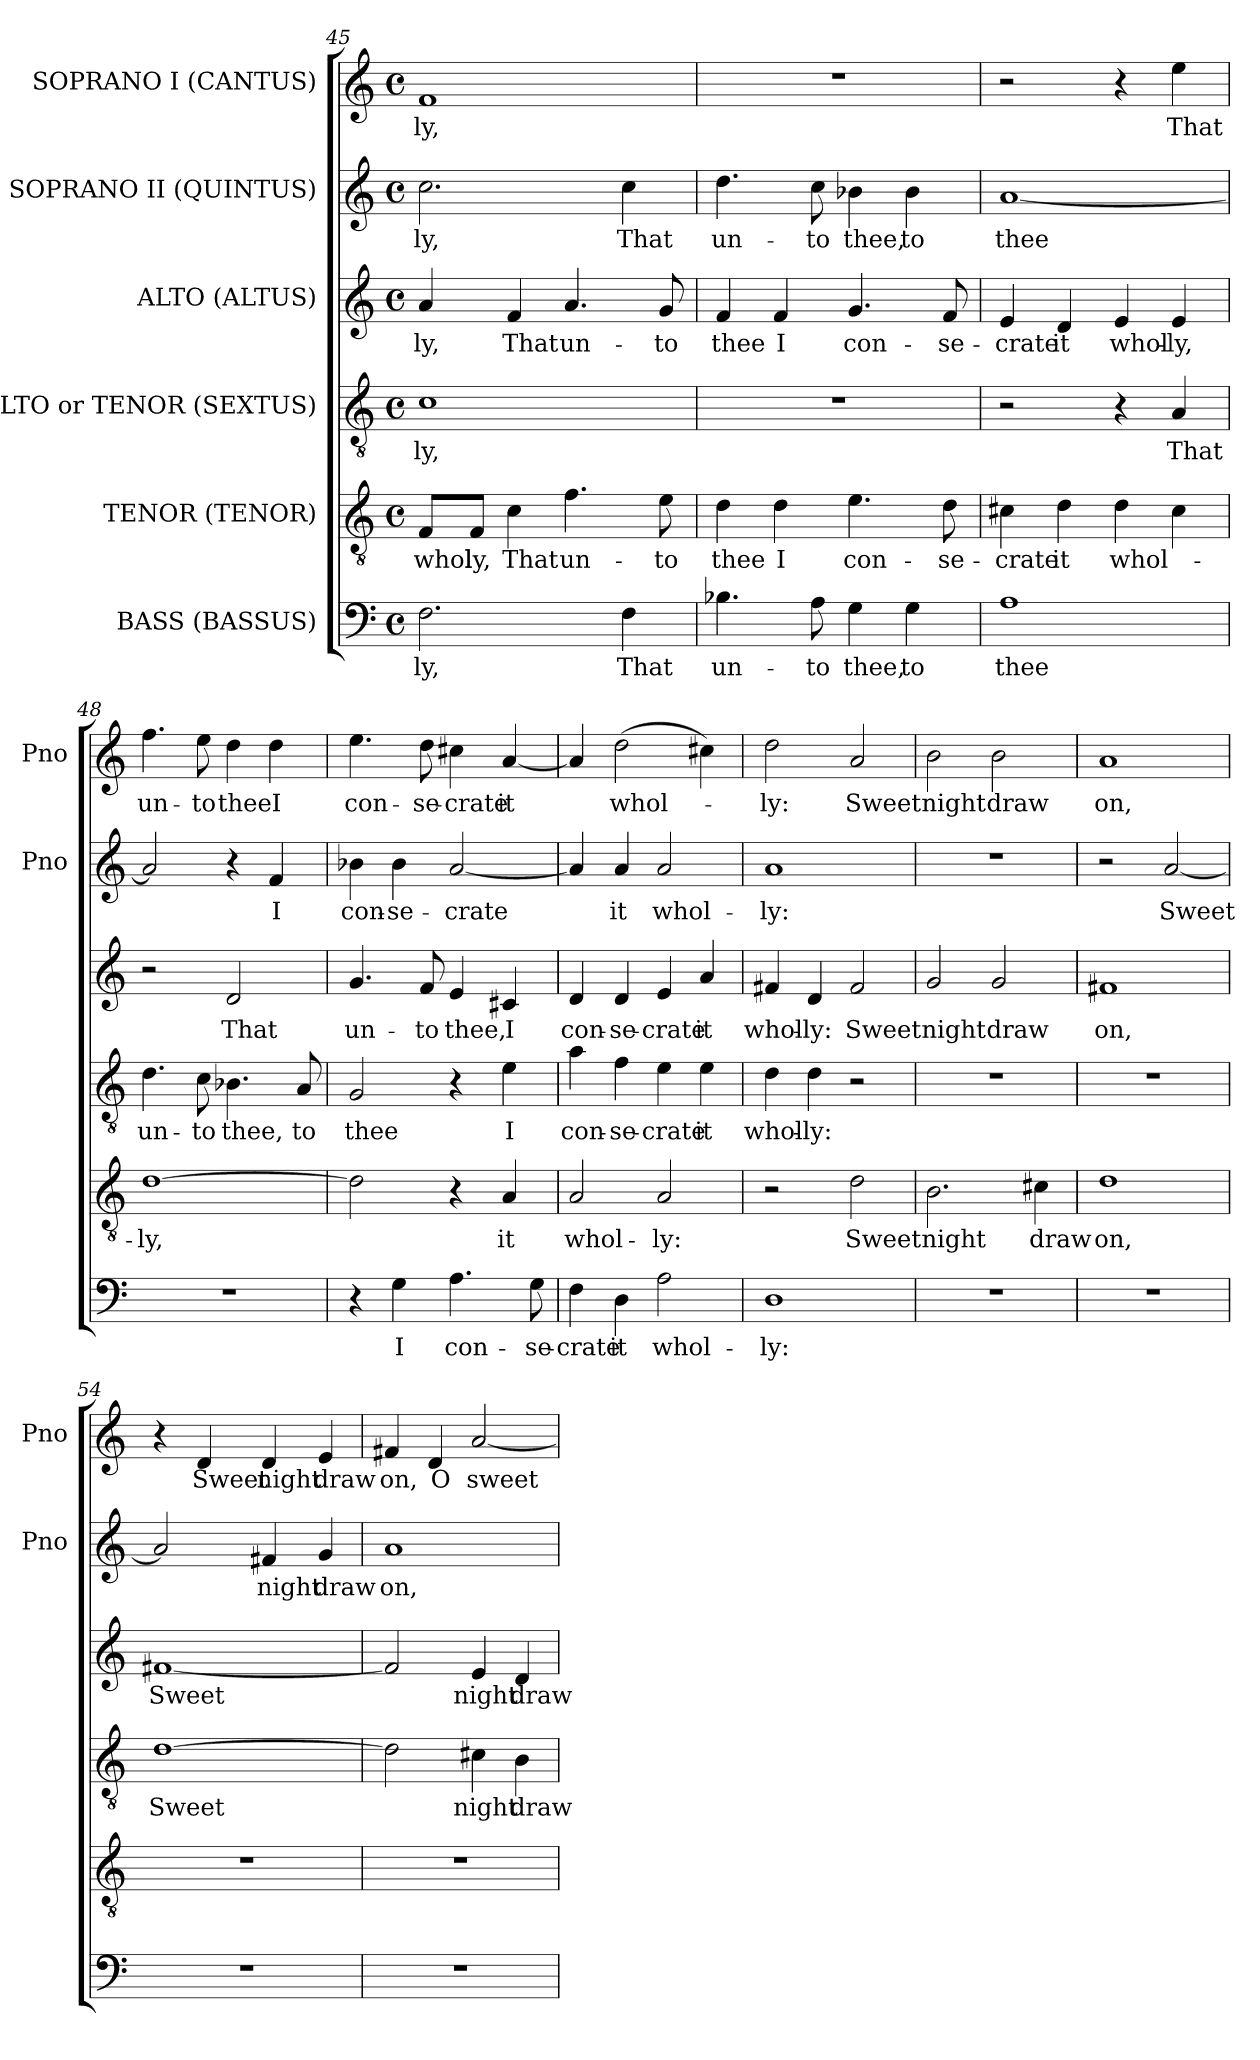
**kern	**text	**kern	**text	**kern	**text	**kern	**text	**kern	**text	**kern	**text
*part6	*part6	*part5	*part5	*part4	*part4	*part3	*part3	*part2	*part2	*part1	*part1
*staff6	*staff6	*staff5	*staff5	*staff4	*staff4	*staff3	*staff3	*staff2	*staff2	*staff1	*staff1
*I"BASS (BASSUS)	*	*I"TENOR (TENOR)	*	*I"ALTO or TENOR (SEXTUS)	*	*I"ALTO (ALTUS)	*	*I"SOPRANO II (QUINTUS)	*	*I"SOPRANO I (CANTUS)	*
*	*	*	*	*	*	*	*	*I'Pno	*	*I'Pno	*
!!LO:LB:g=z
*clefF4	*	*clefGv2	*	*clefGv2	*	*clefG2	*	*clefG2	*	*clefG2	*
*k[]	*	*k[]	*	*k[]	*	*k[]	*	*k[]	*	*k[]	*
*C:	*	*C:	*	*C:	*	*C:	*	*C:	*	*C:	*
*M4/4	*	*M4/4	*	*M4/4	*	*M4/4	*	*M4/4	*	*M4/4	*
*met(c)	*	*met(c)	*	*met(c)	*	*met(c)	*	*met(c)	*	*met(c)	*
=45	=45	=45	=45	=45	=45	=45	=45	=45	=45	=45	=45
2.F\	-ly,	8F/L	whol-	1c	-ly,	4a/	-ly,	2.cc\	-ly,	1f	-ly,
.	.	8F/J	-ly,	.	.	.	.	.	.	.	.
.	.	4c\	That	.	.	4f/	That	.	.	.	.
.	.	4.f\	un-	.	.	4.a/	un-	.	.	.	.
4F\	That	.	.	.	.	.	.	4cc\	That	.	.
.	.	8e\	-to	.	.	8g/	-to	.	.	.	.
=46	=46	=46	=46	=46	=46	=46	=46	=46	=46	=46	=46
4.B-X\	un-	4d\	thee	1r	.	4f/	thee	4.dd\	un-	1r	.
.	.	4d\	I	.	.	4f/	I	.	.	.	.
8A\	-to	.	.	.	.	.	.	8cc\	-to	.	.
4G\	thee,	4.e\	con-	.	.	4.g/	con-	4b-X\	thee,	.	.
4G\	to	.	.	.	.	.	.	4b-\	to	.	.
.	.	8d\	-se-	.	.	8f/	-se-	.	.	.	.
=47	=47	=47	=47	=47	=47	=47	=47	=47	=47	=47	=47
1A	thee	4c#X\	-crate	2r	.	4e/	-crate	[1a	thee	2r	.
.	.	4d\	it	.	.	4d/	it	.	.	.	.
.	.	4d\	whol-	4r	.	4e/	whol-	.	.	4r	.
.	.	4c#\	.	4A/	That	4e/	-ly,	.	.	4ee\	That
=48	=48	=48	=48	=48	=48	=48	=48	=48	=48	=48	=48
1r	.	[1d	-ly,	4.d\	un-	2r	.	2a/]	.	4.ff\	un-
.	.	.	.	8c\	-to	.	.	.	.	8ee\	-to
.	.	.	.	4.B-X\	thee,	2d/	That	4r	.	4dd\	thee
.	.	.	.	.	.	.	.	4f/	I	4dd\	I
.	.	.	.	8A/	to	.	.	.	.	.	.
=49	=49	=49	=49	=49	=49	=49	=49	=49	=49	=49	=49
4r	.	2d\]	.	2G/	thee	4.g/	un-	4b-X\	con-	4.ee\	con-
4G\	I	.	.	.	.	.	.	4b-\	-se-	.	.
.	.	.	.	.	.	8f/	-to	.	.	8dd\	-se-
4.A\	con-	4r	.	4r	.	4e/	thee,	[2a/	-crate	4cc#X\	-crate
.	.	4A/	it	4e\	I	4c#X/	I	.	.	[4a/	it
8G\	-se-	.	.	.	.	.	.	.	.	.	.
!!LO:PB:g=z
=50	=50	=50	=50	=50	=50	=50	=50	=50	=50	=50	=50
4F\	-crate	2A/	whol-	4a\	con-	4d/	con-	4a/]	.	4a/]	.
4D\	it	.	.	4f\	-se-	4d/	-se-	4a/	it	(2dd\	whol-
2A\	whol-	2A/	-ly:	4e\	-crate	4e/	-crate	2a/	whol-	.	.
.	.	.	.	4e\	it	4a/	it	.	.	4cc#X\)	.
=51	=51	=51	=51	=51	=51	=51	=51	=51	=51	=51	=51
1D	-ly:	2r	.	4d\	whol-	4f#X/	whol-	1a	-ly:	2dd\	-ly:
.	.	.	.	4d\	-ly:	4d/	-ly:	.	.	.	.
.	.	2d\	Sweet	2r	.	2f#/	Sweet	.	.	2a/	Sweet
=52	=52	=52	=52	=52	=52	=52	=52	=52	=52	=52	=52
1r	.	2.B\	night	1r	.	2g/	night	1r	.	2b\	night
.	.	.	.	.	.	2g/	draw	.	.	2b\	draw
.	.	4c#X\	draw	.	.	.	.	.	.	.	.
=53	=53	=53	=53	=53	=53	=53	=53	=53	=53	=53	=53
1r	.	1d	on,	1r	.	1f#X	on,	2r	.	1a	on,
.	.	.	.	.	.	.	.	[2a/	Sweet	.	.
=54	=54	=54	=54	=54	=54	=54	=54	=54	=54	=54	=54
1r	.	1r	.	[1d	Sweet	[1f#X	Sweet	2a/]	.	4r	.
.	.	.	.	.	.	.	.	.	.	4d/	Sweet
.	.	.	.	.	.	.	.	4f#X/	night	4d/	night
.	.	.	.	.	.	.	.	4g/	draw	4e/	draw
=55	=55	=55	=55	=55	=55	=55	=55	=55	=55	=55	=55
1r	.	1r	.	2d\]	.	2f#/]	.	1a	on,	4f#X/	on,
.	.	.	.	.	.	.	.	.	.	4d/	O
.	.	.	.	4c#X\	night	4e/	night	.	.	[2a/	sweet
.	.	.	.	4B\	draw	4d/	draw	.	.	.	.
=	=	=	=	=	=	=	=	=	=	=	=
*-	*-	*-	*-	*-	*-	*-	*-	*-	*-	*-	*-
